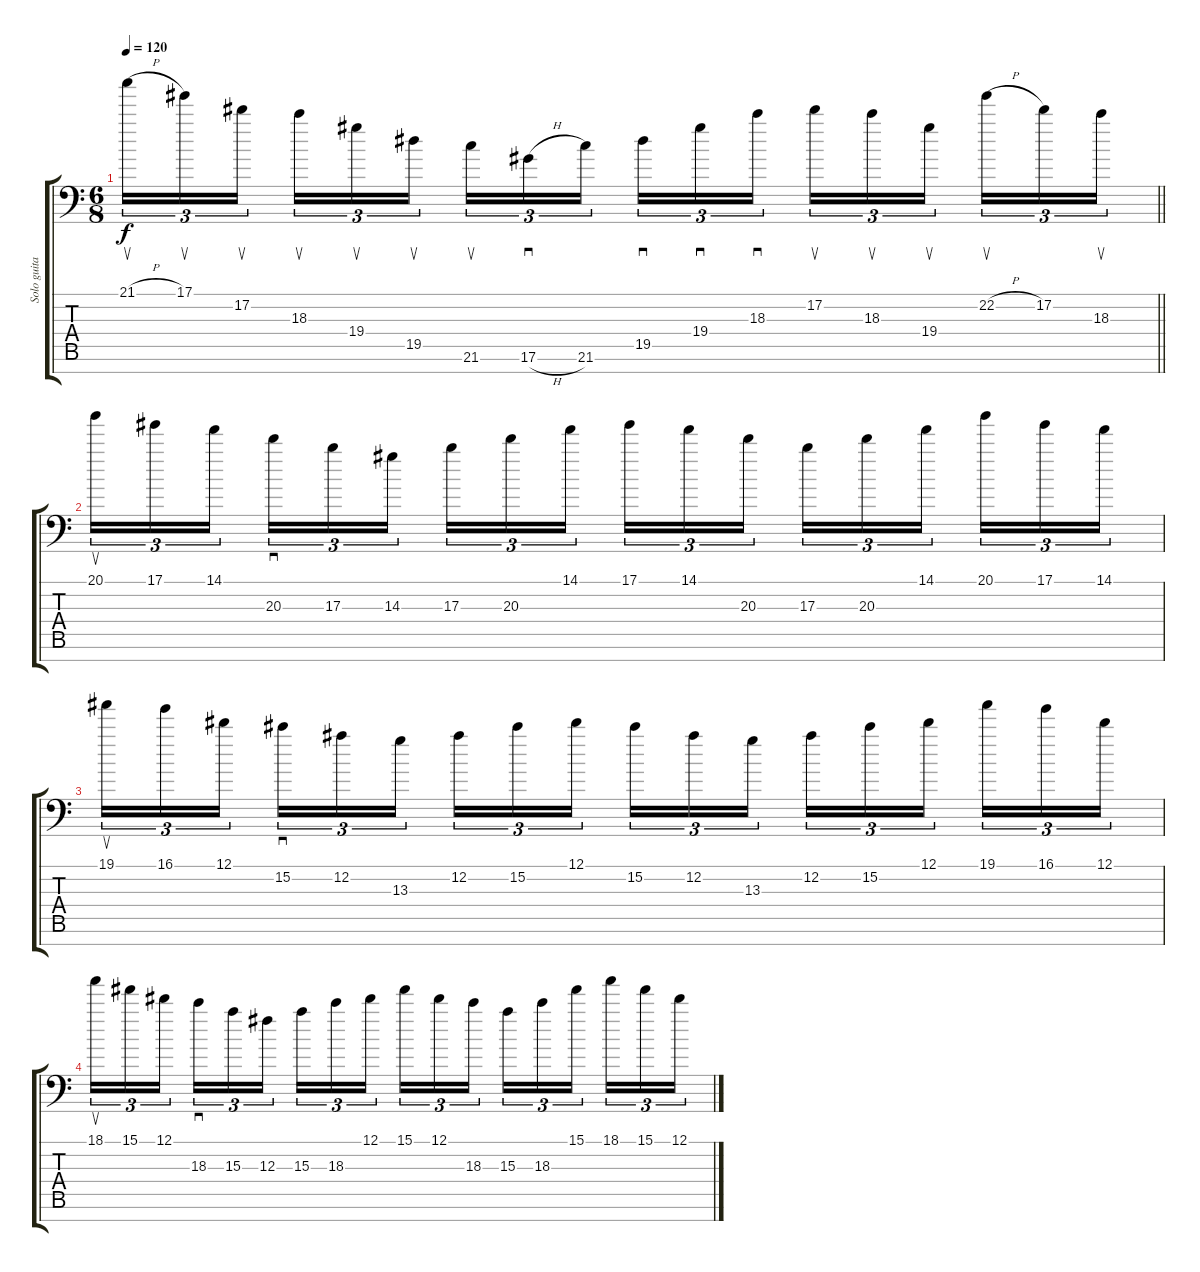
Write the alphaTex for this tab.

\track ("Solo guitar" "Solo guita") {instrument distortionguitar}
\staff {score tabs}
\tuning (Eb4 Bb3 Gb3 Db3 Ab2 Eb2 Bb1) {hide}
\ts (6 8)
\tempo 120
\clef f4
\barLineRight lightlight
\ks c
21.1{h}.16{su tu (3 2) dy f} 17.1.16{su tu (3 2)} 17.2.16{su tu (3 2) beam splitsecondary} 18.3.16{su tu (3 2)} 19.4.16{su tu (3 2)} 19.5.16{su tu (3 2) beam splitsecondary} 21.6.16{su tu (3 2)} 17.6{h}.16{sd tu (3 2)} 21.6.16{tu (3 2)} 19.5.16{sd tu (3 2)} 19.4.16{sd tu (3 2)} 18.3.16{sd tu (3 2) beam splitsecondary} 17.2.16{su tu (3 2)} 18.3.16{su tu (3 2)} 19.4.16{su tu (3 2) beam splitsecondary} 22.2{h}.16{su tu (3 2)} 17.2.16{tu (3 2)} 18.3.16{su tu (3 2)} |
20.1.16{su tu (3 2)} 17.1.16{tu (3 2)} 14.1.16{tu (3 2) beam splitsecondary} 20.3.16{sd tu (3 2)} 17.3.16{tu (3 2)} 14.3.16{tu (3 2) beam splitsecondary} 17.3.16{tu (3 2)} 20.3.16{tu (3 2)} 14.1.16{tu (3 2)} 17.1.16{tu (3 2)} 14.1.16{tu (3 2)} 20.3.16{tu (3 2) beam splitsecondary} 17.3.16{tu (3 2)} 20.3.16{tu (3 2)} 14.1.16{tu (3 2) beam splitsecondary} 20.1.16{tu (3 2)} 17.1.16{tu (3 2)} 14.1.16{tu (3 2)} |
19.1.16{su tu (3 2)} 16.1.16{tu (3 2)} 12.1.16{tu (3 2) beam splitsecondary} 15.2.16{sd tu (3 2)} 12.2.16{tu (3 2)} 13.3.16{tu (3 2) beam splitsecondary} 12.2.16{tu (3 2)} 15.2.16{tu (3 2)} 12.1.16{tu (3 2)} 15.2.16{tu (3 2)} 12.2.16{tu (3 2)} 13.3.16{tu (3 2) beam splitsecondary} 12.2.16{tu (3 2)} 15.2.16{tu (3 2)} 12.1.16{tu (3 2) beam splitsecondary} 19.1.16{tu (3 2)} 16.1.16{tu (3 2)} 12.1.16{tu (3 2)} |
18.1.16{su tu (3 2)} 15.1.16{tu (3 2)} 12.1.16{tu (3 2) beam splitsecondary} 18.3.16{sd tu (3 2)} 15.3.16{tu (3 2)} 12.3.16{tu (3 2) beam splitsecondary} 15.3.16{tu (3 2)} 18.3.16{tu (3 2)} 12.1.16{tu (3 2)} 15.1.16{tu (3 2)} 12.1.16{tu (3 2)} 18.3.16{tu (3 2) beam splitsecondary} 15.3.16{tu (3 2)} 18.3.16{tu (3 2)} 15.1.16{tu (3 2) beam splitsecondary} 18.1.16{tu (3 2)} 15.1.16{tu (3 2)} 12.1.16{tu (3 2)}
